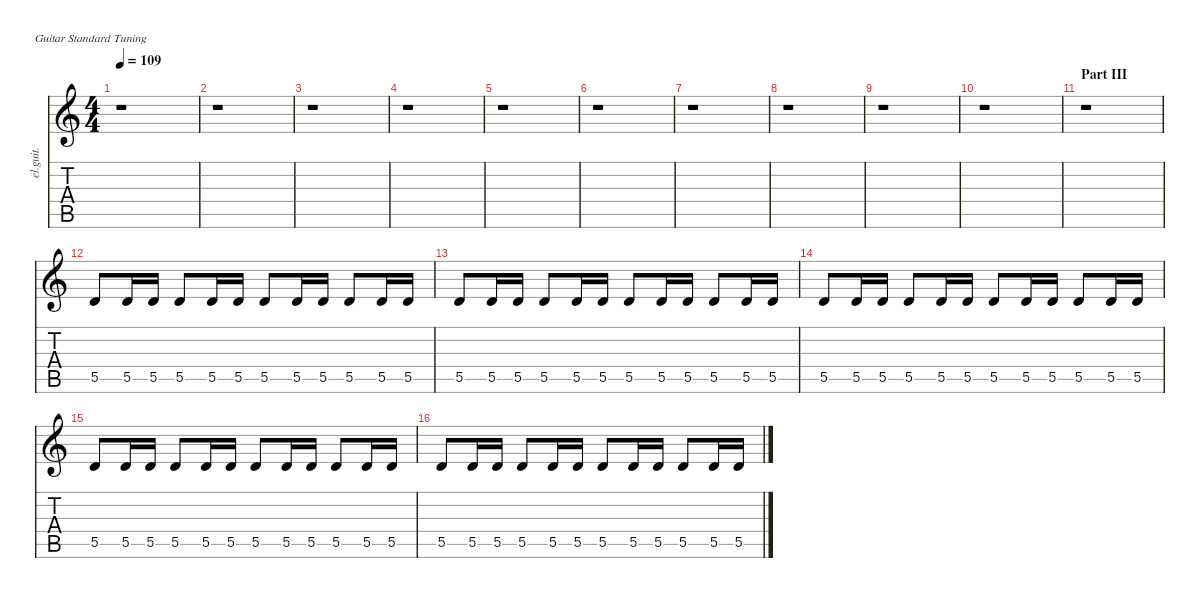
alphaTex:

\defaultSystemsLayout 4
\hideDynamics
\bracketExtendMode nobrackets
\otherSystemsTrackNameOrientation horizontal
\track ("Guit II" "el.guit.") {instrument electricguitarmuted}
\staff {score tabs}
\tuning (E4 B3 G3 D3 A2 E2)
\ts (4 4)
\tempo 109
\clef g2
\ks c
r.1{dy f beam Down} |
r.1{beam Down} |
r.1{beam Down} |
r.1{beam Down} |
r.1{beam Down} |
r.1{beam Down} |
r.1{beam Down} |
r.1{beam Down} |
r.1{beam Down} |
r.1{beam Down} |
\section ("" "Part III")
r.1{beam Down} |
5.5.8{beam Up} 5.5.16{beam Up} 5.5.16{beam Up} 5.5.8{beam Up} 5.5.16{beam Up} 5.5.16{beam Up} 5.5.8{beam Up} 5.5.16{beam Up} 5.5.16{beam Up} 5.5.8{beam Up} 5.5.16{beam Up} 5.5.16{beam Up} |
5.5.8{beam Up} 5.5.16{beam Up} 5.5.16{beam Up} 5.5.8{beam Up} 5.5.16{beam Up} 5.5.16{beam Up} 5.5.8{beam Up} 5.5.16{beam Up} 5.5.16{beam Up} 5.5.8{beam Up} 5.5.16{beam Up} 5.5.16{beam Up} |
5.5.8{beam Up} 5.5.16{beam Up} 5.5.16{beam Up} 5.5.8{beam Up} 5.5.16{beam Up} 5.5.16{beam Up} 5.5.8{beam Up} 5.5.16{beam Up} 5.5.16{beam Up} 5.5.8{beam Up} 5.5.16{beam Up} 5.5.16{beam Up} |
5.5.8{beam Up} 5.5.16{beam Up} 5.5.16{beam Up} 5.5.8{beam Up} 5.5.16{beam Up} 5.5.16{beam Up} 5.5.8{beam Up} 5.5.16{beam Up} 5.5.16{beam Up} 5.5.8{beam Up} 5.5.16{beam Up} 5.5.16{beam Up} |
5.5.8{beam Up} 5.5.16{beam Up} 5.5.16{beam Up} 5.5.8{beam Up} 5.5.16{beam Up} 5.5.16{beam Up} 5.5.8{beam Up} 5.5.16{beam Up} 5.5.16{beam Up} 5.5.8{beam Up} 5.5.16{beam Up} 5.5.16{beam Up}
